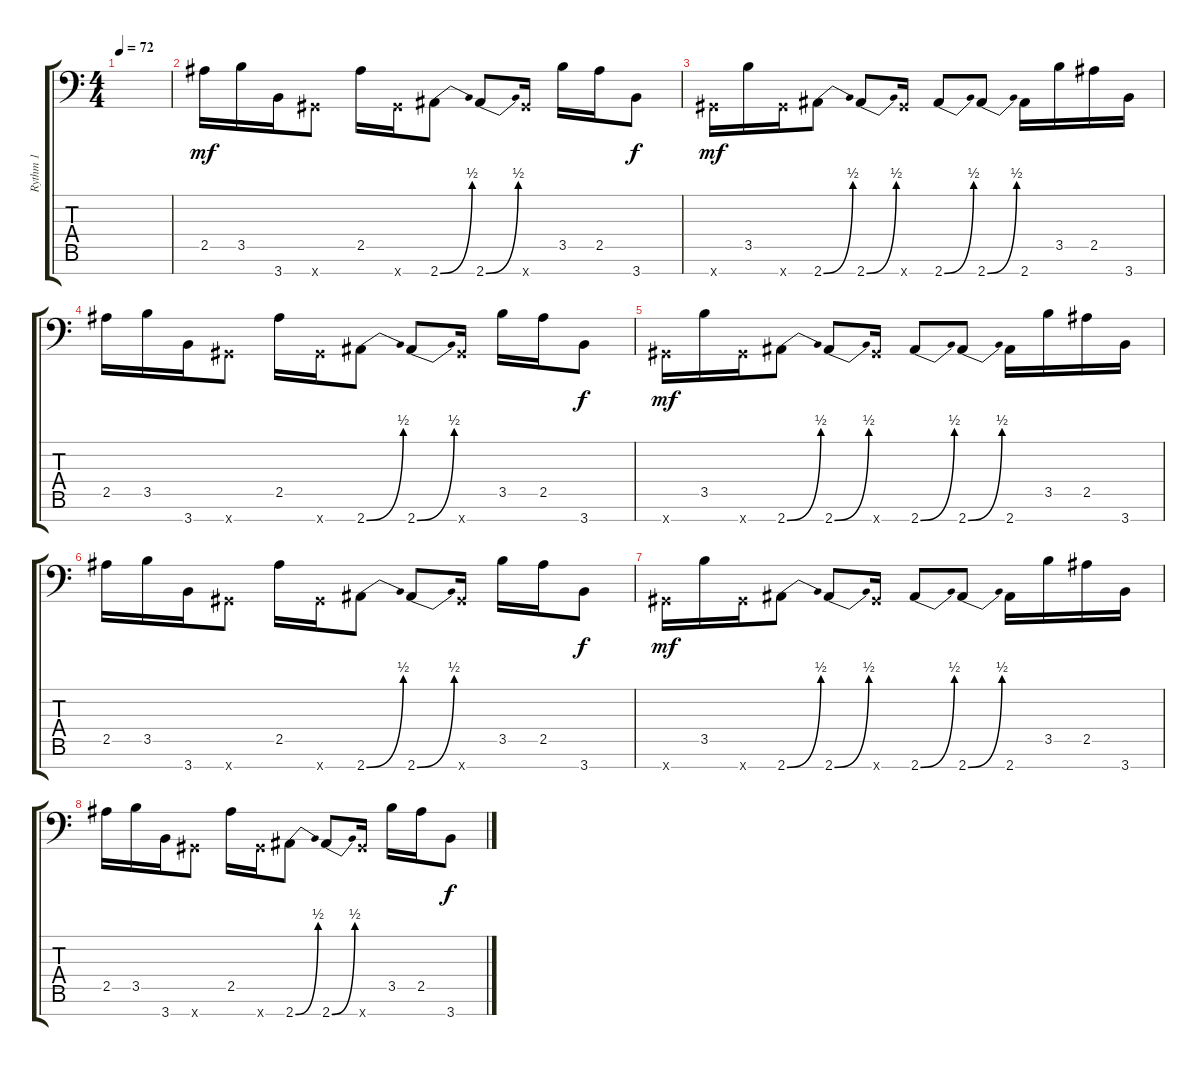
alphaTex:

\track ("Rythm 1" "Rythm 1") {instrument distortionguitar}
\staff {score tabs}
\tuning (Eb4 Bb3 Gb3 Db3 Ab2 Eb2 Ab1) {hide}
\ts (4 4)
\tempo 72
\clef f4
\ks c
|
2.5.16{dy mf} 3.5.16 3.7.16 0.7{x}.8 2.5.16 0.7{x}.16 2.7{be (bend 0 0 60 2)}.8 2.7{be (bend 0 0 60 2)}.8 0.7{x}.16 3.5.16 2.5.16 3.7.8{dy f} |
0.7{x}.16{dy mf} 3.5.16 0.7{x}.16 2.7{be (bend 0 0 60 2)}.8 2.7{be (bend 0 0 60 2)}.8 0.7{x}.16 2.7{be (bend 0 0 60 2)}.8 2.7{be (bend 0 0 60 2)}.8 2.7.16 3.5.16 2.5.16 3.7.16 |
2.5.16 3.5.16 3.7.16 0.7{x}.8 2.5.16 0.7{x}.16 2.7{be (bend 0 0 60 2)}.8 2.7{be (bend 0 0 60 2)}.8 0.7{x}.16 3.5.16 2.5.16 3.7.8{dy f} |
0.7{x}.16{dy mf} 3.5.16 0.7{x}.16 2.7{be (bend 0 0 60 2)}.8 2.7{be (bend 0 0 60 2)}.8 0.7{x}.16 2.7{be (bend 0 0 60 2)}.8 2.7{be (bend 0 0 60 2)}.8 2.7.16 3.5.16 2.5.16 3.7.16 |
2.5.16 3.5.16 3.7.16 0.7{x}.8 2.5.16 0.7{x}.16 2.7{be (bend 0 0 60 2)}.8 2.7{be (bend 0 0 60 2)}.8 0.7{x}.16 3.5.16 2.5.16 3.7.8{dy f} |
0.7{x}.16{dy mf} 3.5.16 0.7{x}.16 2.7{be (bend 0 0 60 2)}.8 2.7{be (bend 0 0 60 2)}.8 0.7{x}.16 2.7{be (bend 0 0 60 2)}.8 2.7{be (bend 0 0 60 2)}.8 2.7.16 3.5.16 2.5.16 3.7.16 |
2.5.16 3.5.16 3.7.16 0.7{x}.8 2.5.16 0.7{x}.16 2.7{be (bend 0 0 60 2)}.8 2.7{be (bend 0 0 60 2)}.8 0.7{x}.16 3.5.16 2.5.16 3.7.8{dy f}
